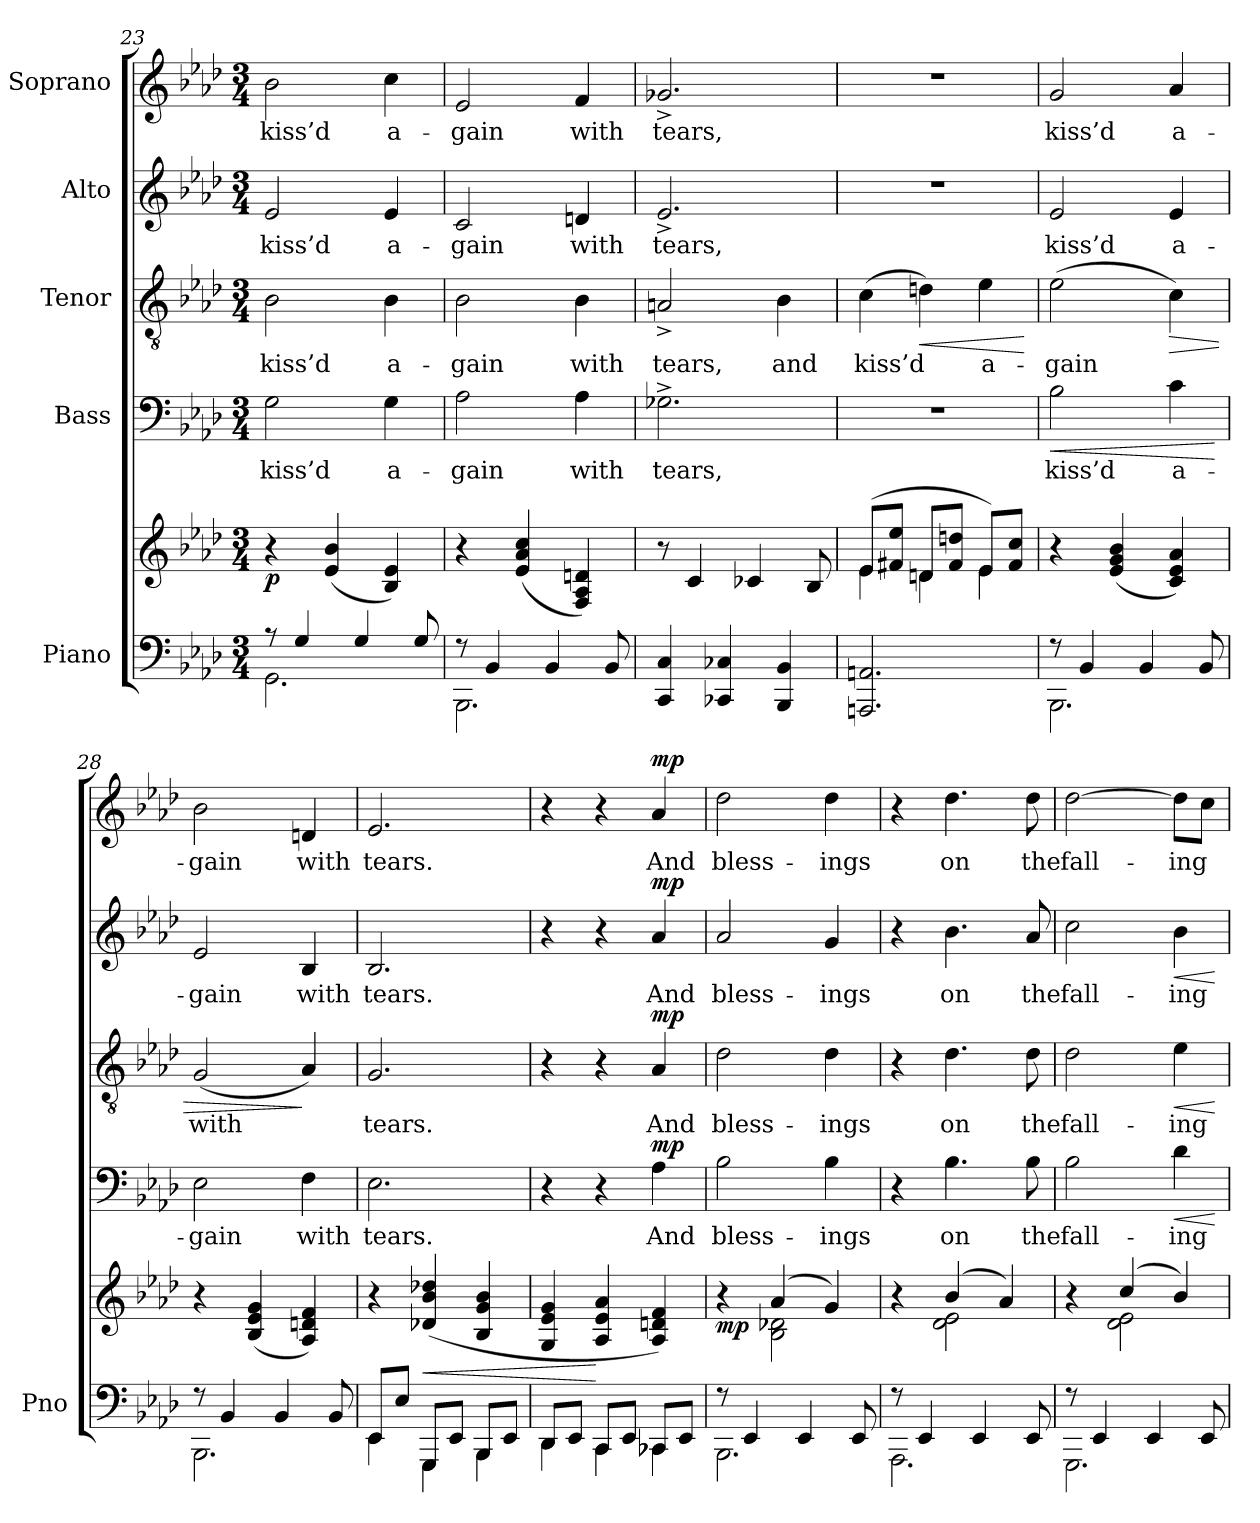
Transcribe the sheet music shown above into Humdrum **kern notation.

**kern	**kern	**dynam	**kern	**text	**dynam	**kern	**text	**dynam	**kern	**text	**dynam	**kern	**text	**dynam
*part5	*part5	*part5	*part4	*part4	*part4	*part3	*part3	*part3	*part2	*part2	*part2	*part1	*part1	*part1
*staff6	*staff5	*staff5/6	*staff4	*staff4	*staff4	*staff3	*staff3	*staff3	*staff2	*staff2	*staff2	*staff1	*staff1	*staff1
*I"Piano	*	*	*I"Bass	*	*	*I"Tenor	*	*	*I"Alto	*	*	*I"Soprano	*	*
*I'Pno	*	*	*	*	*	*	*	*	*	*	*	*	*	*
*clefF4	*clefG2	*	*clefF4	*	*	*clefGv2	*	*	*clefG2	*	*	*clefG2	*	*
*k[b-e-a-d-]	*k[b-e-a-d-]	*	*k[b-e-a-d-]	*	*	*k[b-e-a-d-]	*	*	*k[b-e-a-d-]	*	*	*k[b-e-a-d-]	*	*
*M3/4	*M3/4	*	*M3/4	*	*	*M3/4	*	*	*M3/4	*	*	*M3/4	*	*
=23	=23	=23	=23	=23	=23	=23	=23	=23	=23	=23	=23	=23	=23	=23
*^	*	*	*	*	*	*	*	*	*	*	*	*	*	*
!	!	!	!LO:DY:b	!	!	!	!	!	!	!	!	!	!	!	!
8r	2.GG\	4r	p	2G\	kiss’d	.	2B-\	kiss’d	.	2e-/	kiss’d	.	2b-\	kiss’d	.
4G/	.	.	.	.	.	.	.	.	.	.	.	.	.	.	.
.	.	(>4e-/ 4b-/	.	.	.	.	.	.	.	.	.	.	.	.	.
4G/	.	.	.	.	.	.	.	.	.	.	.	.	.	.	.
.	.	4B-/ 4e-/)	.	4G\	a-	.	4B-\	a-	.	4e-/	a-	.	4cc\	a-	.
8G/	.	.	.	.	.	.	.	.	.	.	.	.	.	.	.
=24	=24	=24	=24	=24	=24	=24	=24	=24	=24	=24	=24	=24	=24	=24	=24
8r	2.BBB-\	4r	.	2A-\	-gain	.	2B-\	-gain	.	2c/	-gain	.	2e-/	-gain	.
4BB-/	.	.	.	.	.	.	.	.	.	.	.	.	.	.	.
.	.	(4e-/ 4a-/ 4cc/	.	.	.	.	.	.	.	.	.	.	.	.	.
4BB-/	.	.	.	.	.	.	.	.	.	.	.	.	.	.	.
.	.	4F/ 4A-/ 4dn/)	.	4A-\	with	.	4B-\	with	.	4dn/	with	.	4f/	with	.
8BB-/	.	.	.	.	.	.	.	.	.	.	.	.	.	.	.
*v	*v	*	*	*	*	*	*	*	*	*	*	*	*	*	*
=25	=25	=25	=25	=25	=25	=25	=25	=25	=25	=25	=25	=25	=25	=25
4CC/ 4C/	8r	.	2.G-X^>\	tears,	.	2An^>/	tears,	.	2.e-^>/	tears,	.	2.g-X^>/	tears,	.
.	4c/	.	.	.	.	.	.	.	.	.	.	.	.	.
4CC-X/ 4C-X/	.	.	.	.	.	.	.	.	.	.	.	.	.	.
.	4c-X/	.	.	.	.	.	.	.	.	.	.	.	.	.
4BBB-/ 4BB-/	.	.	.	.	.	4B-\	and	.	.	.	.	.	.	.
.	8B-/	.	.	.	.	.	.	.	.	.	.	.	.	.
=26	=26	=26	=26	=26	=26	=26	=26	=26	=26	=26	=26	=26	=26	=26
*	*^	*	*	*	*	*	*	*	*	*	*	*	*	*
2.AAAn/ 2.AAn/	(<8e-/L	4e-\	.	2.r	.	.	(4c\	kiss’d	.	2.r	.	.	2.r	.	.
.	8f#X/ 8ee-/J	.	.	.	.	.	.	.	.	.	.	.	.	.	.
!	!	!	!	!	!	!	!	!	!LO:HP:b	!	!	!	!	!	!
.	8dn/L	4d\	.	.	.	.	4dn\)	.	<	.	.	.	.	.	.
.	8f#/ 8ddn/J	.	.	.	.	.	.	.	.	.	.	.	.	.	.
.	8e-/L)	4e-\	.	.	.	.	4e-\	a-	.	.	.	.	.	.	.
.	8f#/ 8cc/J	.	.	.	.	.	.	.	.	.	.	.	.	.	.
*	*v	*v	*	*	*	*	*	*	*	*	*	*	*	*	*
.	.	.	.	.	.	.	.	[	.	.	.	.	.	.
=27	=27	=27	=27	=27	=27	=27	=27	=27	=27	=27	=27	=27	=27	=27
*^	*	*	*	*	*	*	*	*	*	*	*	*	*	*
!	!	!	!	!	!	!LO:HP:b	!	!	!	!	!	!	!	!	!
8r	2.BBB-\	4r	.	2B-\	kiss’d	<	(2e-\	-gain	.	2e-/	kiss’d	.	2g/	kiss’d	.
4BB-/	.	.	.	.	.	.	.	.	.	.	.	.	.	.	.
.	.	(4e-/ 4g/ 4b-/	.	.	.	.	.	.	.	.	.	.	.	.	.
4BB-/	.	.	.	.	.	.	.	.	.	.	.	.	.	.	.
!	!	!	!	!	!	!	!	!	!LO:HP:b	!	!	!	!	!	!
.	.	4c/ 4e-/ 4a-/)	.	4c\	a-	.	4c\)	.	>	4e-/	a-	.	4a-/	a-	.
8BB-/	.	.	.	.	.	.	.	.	.	.	.	.	.	.	.
*v	*v	*	*	*	*	*	*	*	*	*	*	*	*	*	*
.	.	.	.	.	[	.	.	.	.	.	.	.	.	.
=28	=28	=28	=28	=28	=28	=28	=28	=28	=28	=28	=28	=28	=28	=28
*^	*	*	*	*	*	*	*	*	*	*	*	*	*	*
8r	2.BBB-\	4r	.	2E-\	-gain	.	(2G/	with	.	2e-/	-gain	.	2b-\	-gain	.
4BB-/	.	.	.	.	.	.	.	.	.	.	.	.	.	.	.
.	.	(4B-/ 4e-/ 4g/	.	.	.	.	.	.	.	.	.	.	.	.	.
4BB-/	.	.	.	.	.	.	.	.	.	.	.	.	.	.	.
.	.	4A-/ 4dn/ 4f/)	.	4F\	with	.	4A-/)	.	]	4B-/	with	.	4dn/	with	.
8BB-/	.	.	.	.	.	.	.	.	.	.	.	.	.	.	.
=29	=29	=29	=29	=29	=29	=29	=29	=29	=29	=29	=29	=29	=29	=29	=29
8EE-/L	4EE-\	4r	.	2.E-\	tears.	.	2.G/	tears.	.	2.B-/	tears.	.	2.e-/	tears.	.
8E-/J	.	.	.	.	.	.	.	.	.	.	.	.	.	.	.
!	!	!	!LO:HP:b	!	!	!	!	!	!	!	!	!	!	!	!
8GGG/L	4GGG\	(4d-X/ 4b-/ 4dd-X/	<	.	.	.	.	.	.	.	.	.	.	.	.
8EE-/J	.	.	.	.	.	.	.	.	.	.	.	.	.	.	.
8BBB-/L	4BBB-\	4B-/ 4g/ 4b-/	.	.	.	.	.	.	.	.	.	.	.	.	.
8EE-/J	.	.	.	.	.	.	.	.	.	.	.	.	.	.	.
=30	=30	=30	=30	=30	=30	=30	=30	=30	=30	=30	=30	=30	=30	=30	=30
8DD-/L	4DD-\	4G/ 4e-/ 4g/	.	4r	.	.	4r	.	.	4r	.	.	4r	.	.
8EE-/J	.	.	.	.	.	.	.	.	.	.	.	.	.	.	.
8CC/L	4CC\	4A-/ 4e-/ 4a-/	[	4r	.	.	4r	.	.	4r	.	.	4r	.	.
8EE-/J	.	.	.	.	.	.	.	.	.	.	.	.	.	.	.
!	!	!	!	!	!	!LO:DY:a	!	!	!LO:DY:a	!	!	!LO:DY:a	!	!	!LO:DY:a
8CC-X/L	4CC-\	4A-/ 4dn/ 4f/)	.	4A-\	And	mp	4A-/	And	mp	4a-/	And	mp	4a-/	And	mp
8EE-/J	.	.	.	.	.	.	.	.	.	.	.	.	.	.	.
=31	=31	=31	=31	=31	=31	=31	=31	=31	=31	=31	=31	=31	=31	=31	=31
*	*	*^	*	*	*	*	*	*	*	*	*	*	*	*	*
!	!	!	!	!LO:DY:b	!	!	!	!	!	!	!	!	!	!	!	!
8r	2.BBB-\	4r	4ryy	mp	2B-\	bless-	.	2d-\	bless-	.	2a-/	bless-	.	2dd-\	bless-	.
4EE-/	.	.	.	.	.	.	.	.	.	.	.	.	.	.	.	.
.	.	(4a-/	2B-\ 2d-X\	.	.	.	.	.	.	.	.	.	.	.	.	.
4EE-/	.	.	.	.	.	.	.	.	.	.	.	.	.	.	.	.
.	.	4g/)	.	.	4B-\	-ings	.	4d-\	-ings	.	4g/	-ings	.	4dd-\	-ings	.
8EE-/	.	.	.	.	.	.	.	.	.	.	.	.	.	.	.	.
=32	=32	=32	=32	=32	=32	=32	=32	=32	=32	=32	=32	=32	=32	=32	=32	=32
8r	2.AAA-\	4r	4ryy	.	4r	.	.	4r	.	.	4r	.	.	4r	.	.
4EE-/	.	.	.	.	.	.	.	.	.	.	.	.	.	.	.	.
.	.	(4b-/	2d-\ 2e-\	.	4.B-\	on	.	4.d-\	on	.	4.b-\	on	.	4.dd-\	on	.
4EE-/	.	.	.	.	.	.	.	.	.	.	.	.	.	.	.	.
.	.	4a-/)	.	.	.	.	.	.	.	.	.	.	.	.	.	.
8EE-/	.	.	.	.	8B-\	the	.	8d-\	the	.	8a-/	the	.	8dd-\	the	.
=33	=33	=33	=33	=33	=33	=33	=33	=33	=33	=33	=33	=33	=33	=33	=33	=33
8r	2.GGG\	4r	4ryy	.	2B-\	fall-	.	2d-\	fall-	.	2cc\	fall-	.	[2dd-\	fall-	.
4EE-/	.	.	.	.	.	.	.	.	.	.	.	.	.	.	.	.
.	.	(4cc/	2d-\ 2e-\	.	.	.	.	.	.	.	.	.	.	.	.	.
4EE-/	.	.	.	.	.	.	.	.	.	.	.	.	.	.	.	.
!	!	!	!	!	!	!	!LO:HP:b	!	!	!LO:HP:b	!	!	!LO:HP:b	!	!	!
.	.	4b-/)	.	.	4d-\	-ing	<	4e-\	-ing	<	4b-\	-ing	<	8dd-\L]	-ing	.
8EE-/	.	.	.	.	.	.	.	.	.	.	.	.	.	8cc\J	.	.
*v	*v	*	*	*	*	*	*	*	*	*	*	*	*	*	*	*
*	*v	*v	*	*	*	*	*	*	*	*	*	*	*	*	*
.	.	.	.	.	[	.	.	[	.	.	[	.	.	.
=	=	=	=	=	=	=	=	=	=	=	=	=	=	=
*-	*-	*-	*-	*-	*-	*-	*-	*-	*-	*-	*-	*-	*-	*-
